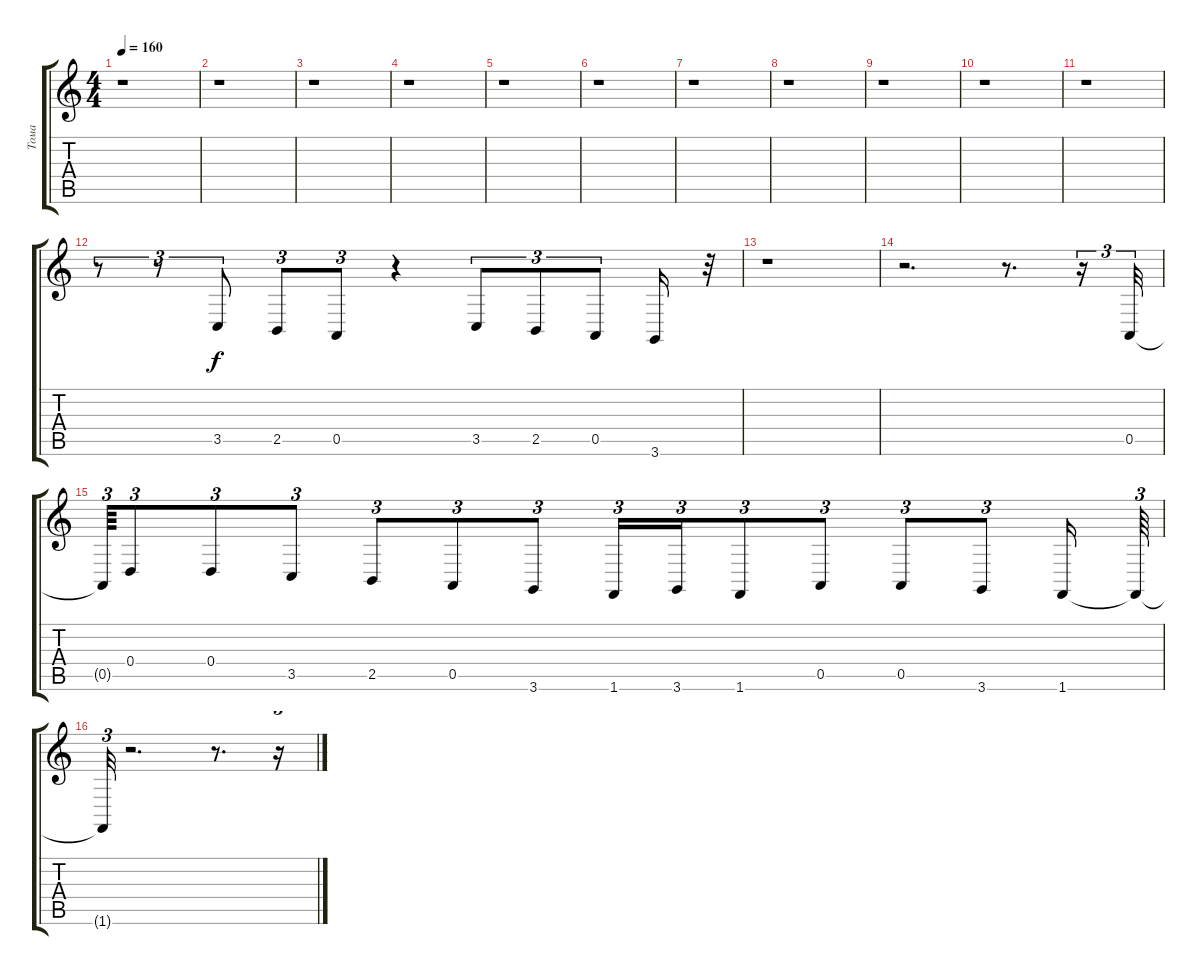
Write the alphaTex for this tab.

\track ("Тома" "Тома") {instrument acousticgrandpiano}
\staff {score tabs}
\tuning (E4 B3 G3 D3 A2 E2) {hide}
\ts (4 4)
\tempo 160
\clef g2
\ks c
r.1{dy f} |
r.1 |
r.1 |
r.1 |
r.1 |
r.1 |
r.1 |
r.1 |
r.1 |
r.1 |
r.1 |
r.8{tu (3 2)} r.8{tu (3 2)} 3.5.8{tu (3 2)} 2.5.8{tu (3 2)} 0.5.8{tu (3 2)} r.4 3.5.8{tu (3 2)} 2.5.8{tu (3 2)} 0.5.8{tu (3 2)} 3.6.16 r.32{tu (3 2)} |
r.1 |
r.2{d} r.8{d} r.16{tu (3 2)} 0.5.32{tu (3 2)} |
0.5{t}.64{tu (3 2)} 0.4.8{tu (3 2)} 0.4.8{tu (3 2)} 3.5.8{tu (3 2)} 2.5.8{tu (3 2)} 0.5.8{tu (3 2)} 3.6.8{tu (3 2)} 1.6.16{tu (3 2)} 3.6.16{tu (3 2)} 1.6.8{tu (3 2)} 0.5.8{tu (3 2)} 0.5.8{tu (3 2)} 3.6.8{tu (3 2)} 1.6.16 1.6{t}.64{tu (3 2)} |
1.6{t}.32{tu (3 2)} r.2{d} r.8{d} r.16{tu (3 2)}
